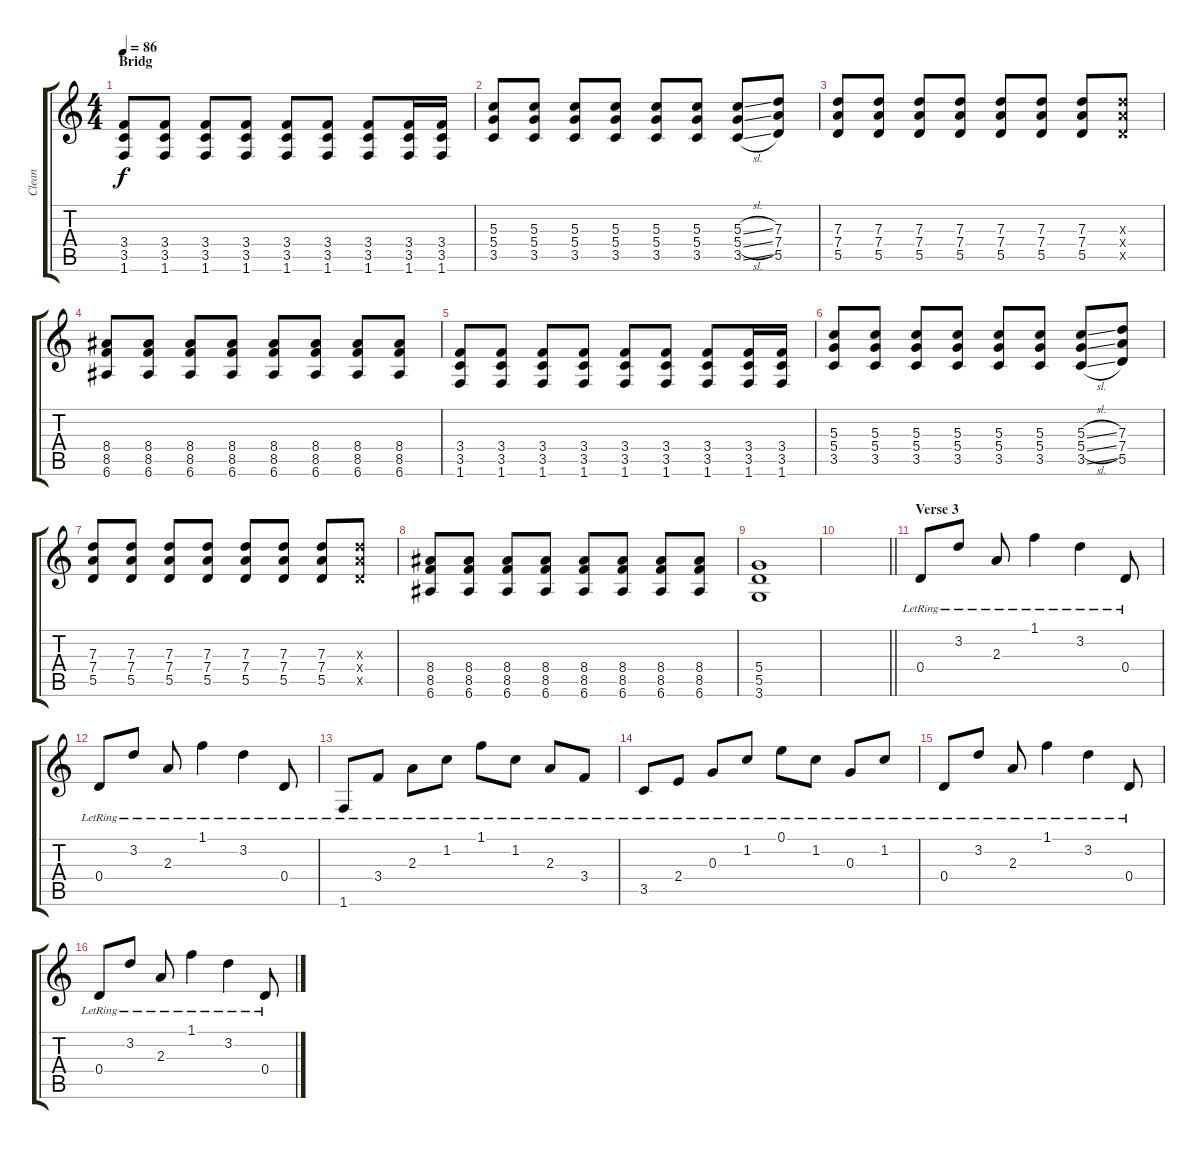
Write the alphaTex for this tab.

\track ("Clean" "Clean") {instrument electricguitarclean}
\staff {score tabs}
\tuning (E4 B3 G3 D3 A2 E2) {hide}
\ts (4 4)
\section ("" "Bridg")
\tempo 86
\clef g2
\ks c
(3.4 3.5 1.6).8{dy f} (3.4 3.5 1.6).8 (3.4 3.5 1.6).8 (3.4 3.5 1.6).8 (3.4 3.5 1.6).8 (3.4 3.5 1.6).8 (3.4 3.5 1.6).8 (3.4 3.5 1.6).16 (3.4 3.5 1.6).16 |
(5.3 5.4 3.5).8 (5.3 5.4 3.5).8 (5.3 5.4 3.5).8 (5.3 5.4 3.5).8 (5.3 5.4 3.5).8 (5.3 5.4 3.5).8 (5.3{sl} 5.4{sl} 3.5{sl}).8 (7.3 7.4 5.5).8 |
(7.3 7.4 5.5).8 (7.3 7.4 5.5).8 (7.3 7.4 5.5).8 (7.3 7.4 5.5).8 (7.3 7.4 5.5).8 (7.3 7.4 5.5).8 (7.3 7.4 5.5).8 (7.3{x} 7.4{x} 5.5{x}).8 |
(8.4 8.5 6.6).8 (8.4 8.5 6.6).8 (8.4 8.5 6.6).8 (8.4 8.5 6.6).8 (8.4 8.5 6.6).8 (8.4 8.5 6.6).8 (8.4 8.5 6.6).8 (8.4 8.5 6.6).8 |
(3.4 3.5 1.6).8 (3.4 3.5 1.6).8 (3.4 3.5 1.6).8 (3.4 3.5 1.6).8 (3.4 3.5 1.6).8 (3.4 3.5 1.6).8 (3.4 3.5 1.6).8 (3.4 3.5 1.6).16 (3.4 3.5 1.6).16 |
(5.3 5.4 3.5).8 (5.3 5.4 3.5).8 (5.3 5.4 3.5).8 (5.3 5.4 3.5).8 (5.3 5.4 3.5).8 (5.3 5.4 3.5).8 (5.3{sl} 5.4{sl} 3.5{sl}).8 (7.3 7.4 5.5).8 |
(7.3 7.4 5.5).8 (7.3 7.4 5.5).8 (7.3 7.4 5.5).8 (7.3 7.4 5.5).8 (7.3 7.4 5.5).8 (7.3 7.4 5.5).8 (7.3 7.4 5.5).8 (7.3{x} 7.4{x} 5.5{x}).8 |
(8.4 8.5 6.6).8 (8.4 8.5 6.6).8 (8.4 8.5 6.6).8 (8.4 8.5 6.6).8 (8.4 8.5 6.6).8 (8.4 8.5 6.6).8 (8.4 8.5 6.6).8 (8.4 8.5 6.6).8 |
(5.4 5.5 3.6).1 |
\barLineRight lightlight
|
\section ("" "Verse 3")
0.4{lr}.8 3.2{lr}.8 2.3{lr}.8 1.1{lr}.4 3.2{lr}.4 0.4{lr}.8 |
0.4{lr}.8 3.2{lr}.8 2.3{lr}.8 1.1{lr}.4 3.2{lr}.4 0.4{lr}.8 |
1.6{lr}.8 3.4{lr}.8 2.3{lr}.8 1.2{lr}.8 1.1{lr}.8 1.2{lr}.8 2.3{lr}.8 3.4{lr}.8 |
3.5{lr}.8 2.4{lr}.8 0.3{lr}.8 1.2{lr}.8 0.1{lr}.8 1.2{lr}.8 0.3{lr}.8 1.2{lr}.8 |
0.4{lr}.8 3.2{lr}.8 2.3{lr}.8 1.1{lr}.4 3.2{lr}.4 0.4{lr}.8 |
0.4{lr}.8 3.2{lr}.8 2.3{lr}.8 1.1{lr}.4 3.2{lr}.4 0.4{lr}.8
